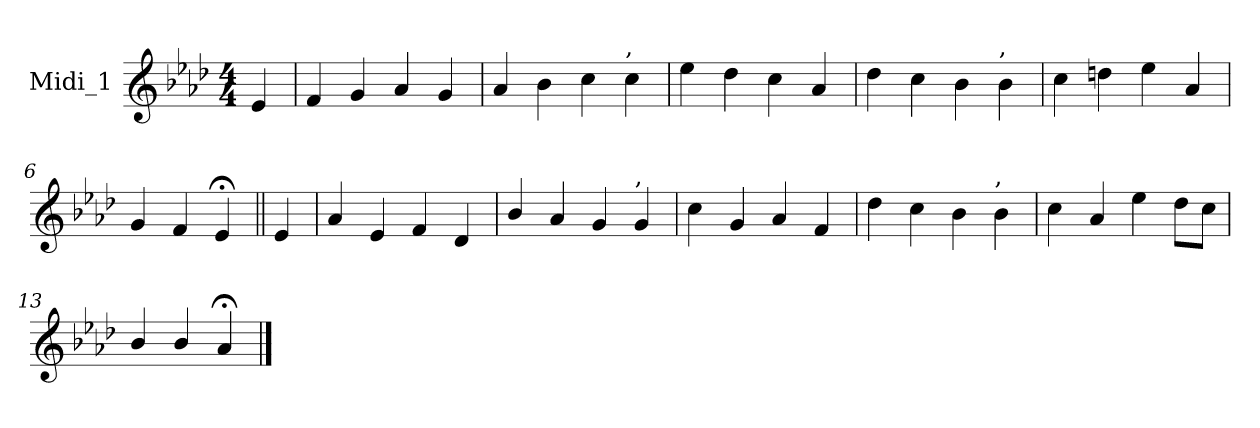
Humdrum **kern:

**kern
*part1
*staff1
*I"Midi_1
*clefG2
*k[b-e-a-d-]
*A-:
*M4/4
=
4e-
=1
4f
4g
4a-
4g
=2
4a-
4b-
4cc
!LO:TX:a:t=,
4cc
=3
4ee-
4dd-
4cc
4a-
=4
4dd-
4cc
4b-
!LO:TX:a:t=,
4b-
!!LO:LB:g=z
=5
4cc
4ddn
4ee-
4a-
=6
4g
4f
4e-;<
=7||
4e-
=8
4a-
4e-
4f
4d-
=9
4b-/
4a-
4g
!LO:TX:a:t=,
4g
!!LO:LB:g=z
=10
4cc
4g
4a-
4f
=11
4dd-
4cc
4b-
!LO:TX:a:t=,
4b-
=12
4cc
4a-
4ee-
8dd-L
8ccJ
=13
4b-/
4b-/
4a-;<
==
*-
